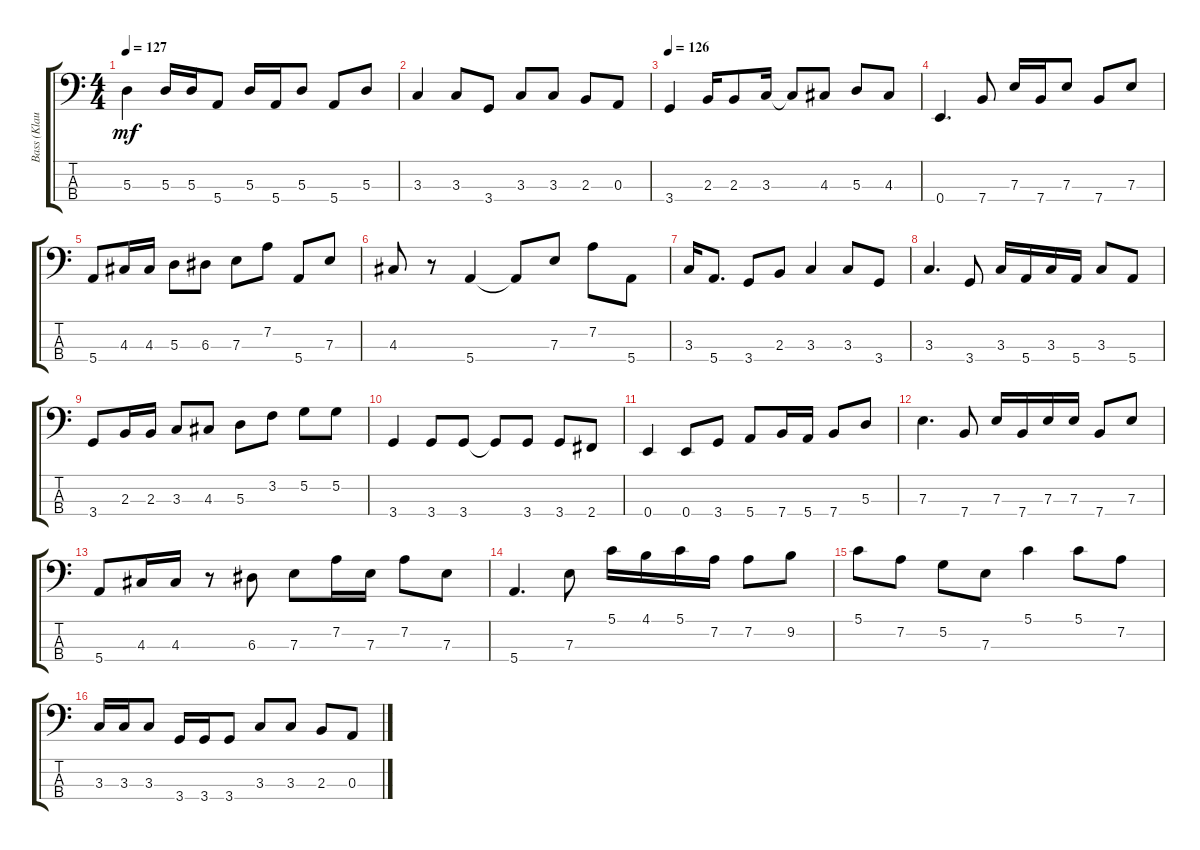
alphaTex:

\track ("Bass (Klaus Voormann)" "Bass (Klau") {instrument electricbassfinger}
\staff {score tabs}
\tuning (G2 D2 A1 E1) {hide}
\ts (4 4)
\tempo 127
\clef f4
\ks c
5.3.4{dy mf} 5.3.16 5.3.16 5.4.8 5.3.16 5.4.16 5.3.8 5.4.8 5.3.8 |
3.3.4 3.3.8 3.4.8 3.3.8 3.3.8 2.3.8 0.3.8 |
\tempo 126
3.4.4 2.3.16 2.3.8 3.3.16 3.3{t}.8 4.3.8 5.3.8 4.3.8 |
0.4.4{d} 7.4.8 7.3.16 7.4.16 7.3.8 7.4.8 7.3.8 |
5.4.8 4.3.16 4.3.16 5.3.8 6.3.8 7.3.8 7.2.8 5.4.8 7.3.8 |
4.3.8 r.8 5.4.4 5.4{t}.8 7.3.8 7.2.8 5.4.8 |
3.3.16 5.4.8{d} 3.4.8 2.3.8 3.3.4 3.3.8 3.4.8 |
3.3.4{d} 3.4.8 3.3.16 5.4.16 3.3.16 5.4.16 3.3.8 5.4.8 |
3.4.8 2.3.16 2.3.16 3.3.8 4.3.8 5.3.8 3.2.8 5.2.8 5.2.8 |
3.4.4 3.4.8 3.4.8 3.4{t}.8 3.4.8 3.4.8 2.4.8 |
0.4.4 0.4.8 3.4.8 5.4.8 7.4.16 5.4.16 7.4.8 5.3.8 |
7.3.4{d} 7.4.8 7.3.16 7.4.16 7.3.16 7.3.16 7.4.8 7.3.8 |
5.4.8 4.3.16 4.3.16 r.8 6.3.8 7.3.8 7.2.16 7.3.16 7.2.8 7.3.8 |
5.4.4{d} 7.3.8 5.1.16 4.1.16 5.1.16 7.2.16 7.2.8 9.2.8 |
5.1.8 7.2.8 5.2.8 7.3.8 5.1.4 5.1.8 7.2.8 |
3.3.16 3.3.16 3.3.8 3.4.16 3.4.16 3.4.8 3.3.8 3.3.8 2.3.8 0.3.8
